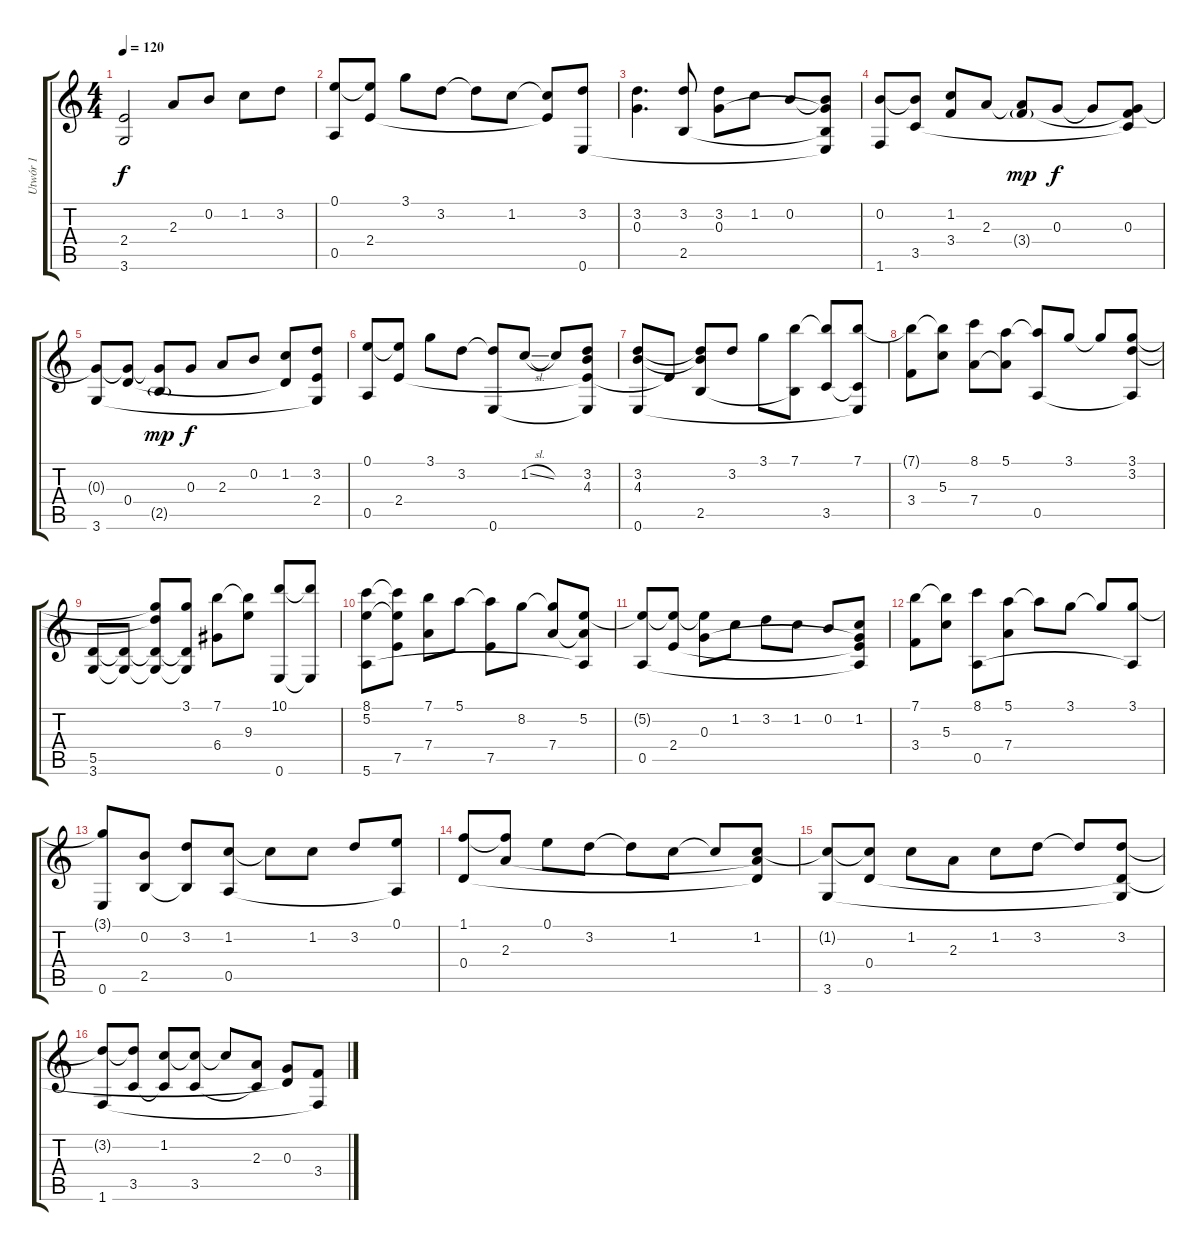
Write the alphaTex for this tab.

\track ("Utwór 1" "Utwór 1") {instrument acousticguitarsteel}
\staff {score tabs}
\tuning (E4 B3 G3 D3 A2 E2) {hide}
\ts (4 4)
\tempo 120
\clef g2
\ks c
(2.4 3.6).2{dy f} 2.3.8 0.2.8 1.2.8 3.2.8 |
(0.1 0.5).8 (0.1{t} 2.4).8 3.1.8 3.2.8 3.2{t}.8 1.2.8 (1.2{t} 2.4{t}).8 (3.2 0.6).8 |
(3.2 0.3).4{d} (3.2 2.5).8 (3.2 0.3).8 1.2.8 0.2.8 (0.2{t} 0.3{t} 2.5{t} 0.6{t}).8 |
(0.2 1.6).8 (0.2{t} 3.5).8 (1.2 3.4).8 2.3.8 (2.3{t} 3.4{g}).8{dy mp} 0.3.8{dy f} 0.3{t}.8 (0.3 3.4{t} 3.5{t}).8 |
(0.3{t} 3.6).8 (0.3{t} 0.4).8 (0.3{t} 2.5{g}).8{dy mp} 0.3.8{dy f} 2.3.8 0.2.8 (1.2 0.4{t}).8 (3.2 2.4 3.6{t}).8 |
(0.1 0.5).8 (0.1{t} 2.4).8 3.1.8 3.2.8 (3.2{t} 0.6).8 1.2{sl}.8 1.2{t}.8 (3.2 4.3 2.4{t} 0.6{t}).8 |
(3.2 4.3 0.6).8 2.4{t}.8 (3.2{t} 4.3{t} 2.5).8 3.2.8 3.1.8 (7.1 2.5{t}).8 (7.1{t} 3.5).8 (7.1 3.5{t} 0.6{t}).8 |
(7.1{t} 3.4).8 (7.1{t} 5.3).8 (8.1 7.4).8 (5.1 7.4{t}).8 (5.1{t} 0.5).8 3.1.8 3.1{t}.8 (3.1 3.2 0.5{t}).8 |
(5.5 3.6).8 (5.5{t} 3.6{t}).8 (3.1{t} 3.2{t} 5.5{t} 3.6{t}).8 (3.1 5.5{t} 3.6{t}).8 (7.1 6.4).8 (7.1{t} 9.3).8 (10.1 0.6).8 (10.1{t} 0.6{t}).8 |
(8.1 5.2 5.6).8 (8.1{t} 5.2{t} 7.5).8 (7.1 7.4).8 5.1.8 (5.1{t} 7.5).8 8.2.8 (8.2{t} 7.4).8 (5.2 7.4{t} 5.6{t}).8 |
(5.2{t} 0.5).8 (5.2{t} 2.4).8 (5.2{t} 0.3).8 1.2.8 3.2.8 1.2.8 0.2.8 (1.2 0.3{t} 2.4{t} 0.5{t}).8 |
(7.1 3.4).8 (7.1{t} 5.3).8 (8.1 0.5).8 (5.1 7.4).8 5.1{t}.8 3.1.8 3.1{t}.8 (3.1 0.5{t}).8 |
(3.1{t} 0.6).8 (0.2 2.5).8 (3.2 2.5{t}).8 (1.2 0.5).8 1.2{t}.8 1.2.8 3.2.8 (0.1 0.5{t}).8 |
(1.1 0.4).8 (1.1{t} 2.3).8 0.1.8 3.2.8 3.2{t}.8 1.2.8 1.2{t}.8 (1.2 2.3{t} 0.4{t}).8 |
(1.2{t} 3.6).8 (1.2{t} 0.4).8 1.2.8 2.3.8 1.2.8 3.2.8 3.2{t}.8 (3.2 0.4{t} 3.6{t}).8 |
(3.2{t} 1.6).8 (3.2{t} 3.5).8 (1.2 3.5{t}).8 (1.2{t} 3.5).8 1.2{t}.8 (2.3 3.5{t}).8 (0.3 0.4{t}).8 (3.4 1.6{t}).8
